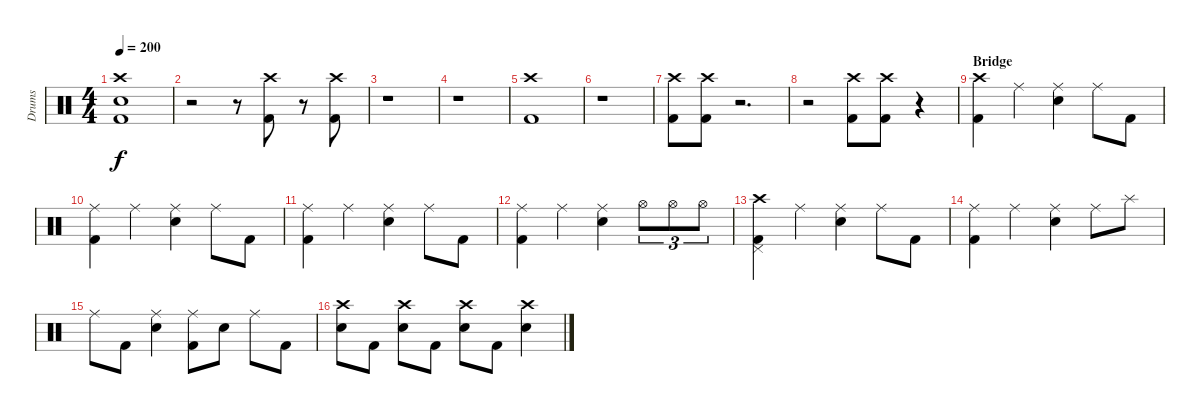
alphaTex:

\track ("Drums" "Drums") {instrument percussion}
\staff {score}
\articulation defaults
\ts (4 4)
\tempo 200
\clef neutral
\ks c
("Crash high (hit)" "Electric Snare (hit)" "Kick (hit) 2").1{dy f} |
r.2 r.8 ("Crash high (hit)" "Kick (hit) 2").8 r.8 ("Crash high (hit)" "Kick (hit) 2").8 |
r.1 |
r.1 |
("Crash high (hit)" "Kick (hit) 2").1 |
r.1 |
("Crash high (hit)" "Kick (hit) 2").8 ("Crash high (hit)" "Kick (hit) 2").8 r.2{d} |
r.2 ("Crash high (hit)" "Kick (hit) 2").8 ("Crash high (hit)" "Kick (hit) 2").8 r.4 |
\section ("" "Bridge")
("Crash high (hit)" "Kick (hit) 2").4 "Ride (middle)".4 ("Ride (middle)" "Electric Snare (hit)").4 "Ride (middle)".8 "Kick (hit) 2".8 |
("Ride (middle)" "Kick (hit) 2").4 "Ride (middle)".4 ("Ride (middle)" "Electric Snare (hit)").4 "Ride (middle)".8 "Kick (hit) 2".8 |
("Ride (middle)" "Kick (hit) 2").4 "Ride (middle)".4 ("Ride (middle)" "Electric Snare (hit)").4 "Ride (middle)".8 "Kick (hit) 2".8 |
("Ride (middle)" "Kick (hit) 2").4 "Ride (middle)".4 ("Ride (middle)" "Electric Snare (hit)").4 "Hi-Hat (open)".8{tu (3 2)} "Hi-Hat (open)".8{tu (3 2)} "Hi-Hat (open)".8{tu (3 2)} |
("Crash high (hit)" "Pedal Hi-Hat (hit)" "Kick (hit) 2").4 "Ride (middle)".4 ("Ride (middle)" "Electric Snare (hit)").4 "Ride (middle)".8 "Kick (hit) 2".8 |
("Ride (middle)" "Kick (hit) 2").4 "Ride (middle)".4 ("Ride (middle)" "Electric Snare (hit)").4 "Ride (middle)".8 "Splash (hit)".8 |
"Ride (middle)".8 "Kick (hit) 2".8 ("Ride (middle)" "Electric Snare (hit)").4 ("Ride (middle)" "Kick (hit) 2").8 "Electric Snare (hit)".8 "Ride (middle)".8 "Kick (hit) 2".8 |
("Crash high (hit)" "Electric Snare (hit)").8 "Kick (hit) 2".8 ("Crash high (hit)" "Electric Snare (hit)").8 "Kick (hit) 2".8 ("Crash high (hit)" "Electric Snare (hit)").8 "Kick (hit) 2".8 ("Crash high (hit)" "Electric Snare (hit)").4
